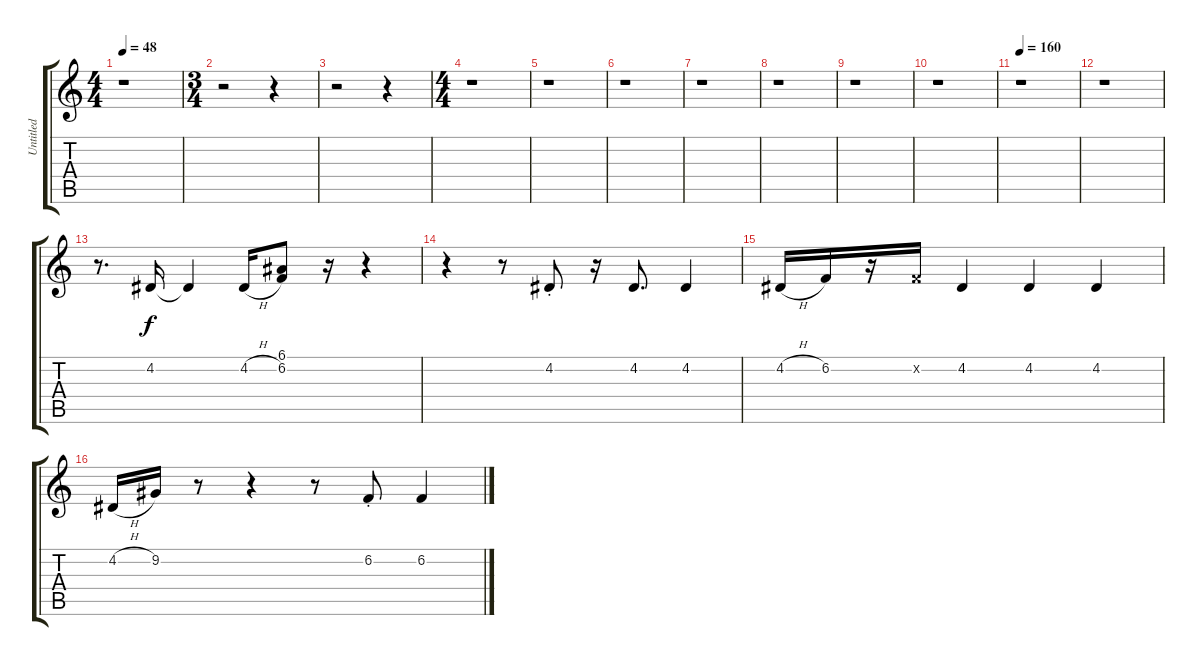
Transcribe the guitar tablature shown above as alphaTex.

\track ("Untitled" "Untitled") {instrument tenorsax}
\staff {score tabs}
\tuning (E4 B3 G3 D3 A2 E2) {hide}
\ts (4 4)
\tempo 48
\clef g2
\ks c
r.1{dy f} |
\ts (3 4)
r.2 r.4 |
r.2 r.4 |
\ts (4 4)
r.1 |
r.1 |
r.1 |
r.1 |
r.1 |
r.1 |
r.1 |
\tempo 160
r.1 |
r.1 |
r.8{d} 4.2.16 4.2{t}.4 4.2{h}.16 (6.1 6.2).8 r.16 r.4 |
r.4 r.8 4.2{st}.8 r.16 4.2.8{d} 4.2.4 |
4.2{h}.16 6.2.16 r.16 6.2{x}.16 4.2.4 4.2.4 4.2.4 |
4.2{h}.16 9.2.16 r.8 r.4 r.8 6.2{st}.8 6.2.4
